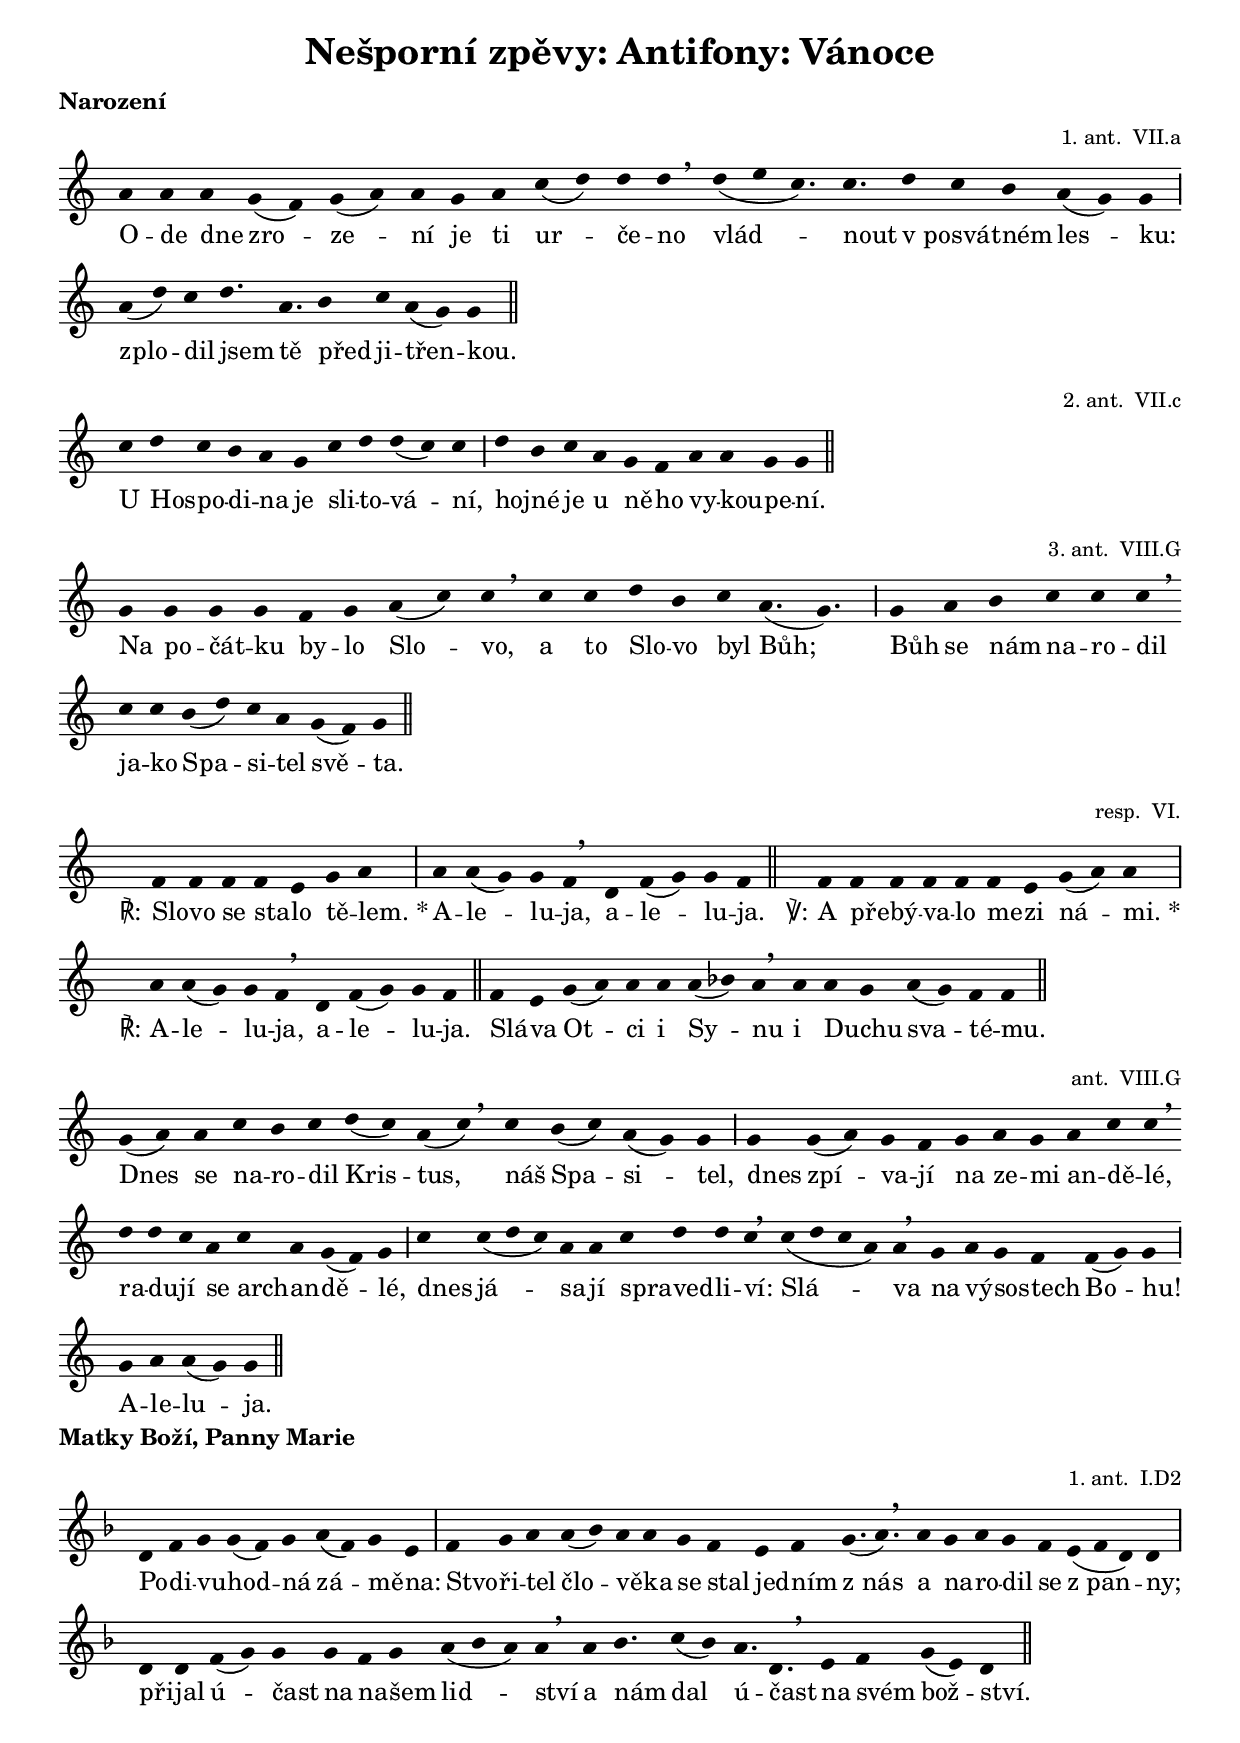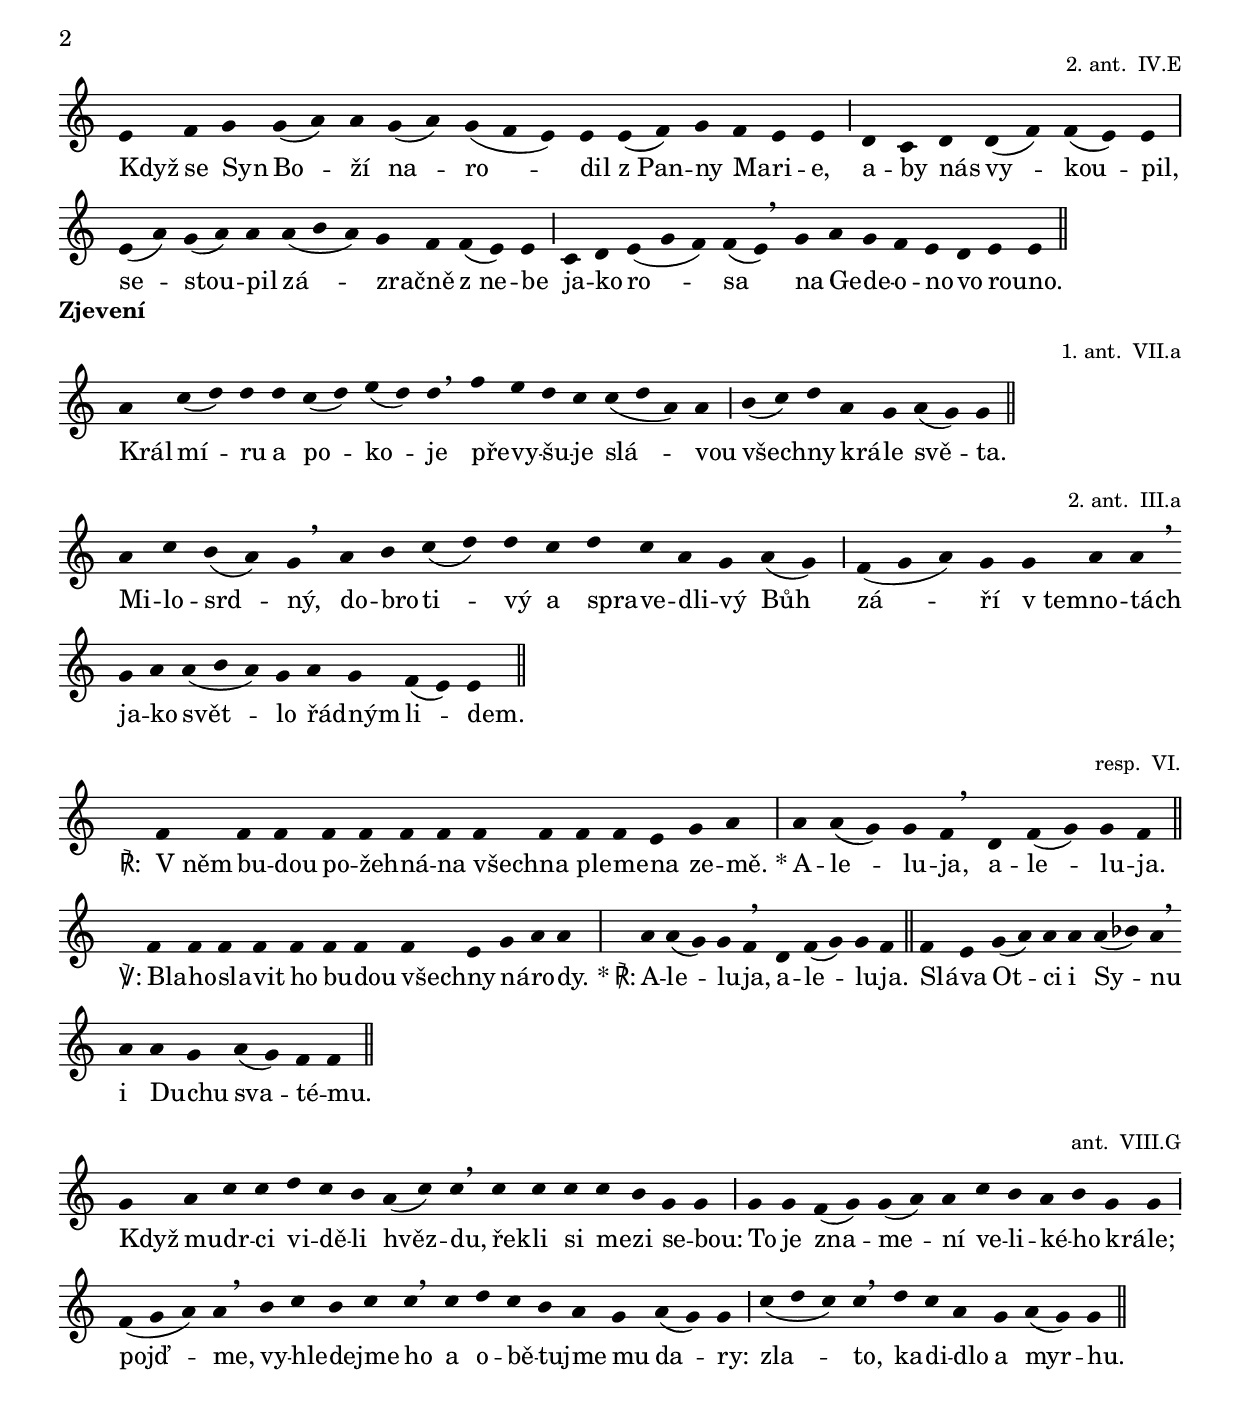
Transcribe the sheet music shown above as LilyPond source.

\version "2.15.37"

\header {
  title = "Nešporní zpěvy: Antifony: Vánoce"
}

\include "spolecne_nespory.ly"
\include "../../dilyresponsorii.ly"

\markup\bold{Narození}

% ZKOPIROVANA
\score {
  \relative c'' {
    \choralniRezim
    a4 a a g( f) g( a) a g a c( d) d d \barMin
    d4( e c4.) c d4 c b a( g) g \barMaior
    a( d) c d4. a b4 c a( g) g \barFinalis
  }
  \addlyrics {
    O -- de dne zro -- ze -- ní je ti ur -- če -- no vlád -- nout 
    v_po -- svát -- ném les -- ku:
    zplo -- dil jsem tě před ji -- třen -- kou.
  }
  \header {
    quid = "1. ant."
    modus = "VII"
    differentia = "a" 
    psalmus = ""
    id = "narozeni-ant1"
    piece = \markup {\sestavTitulek}
  }
}

\score {
  \relative c'' {
    \choralniRezim
    c4 d c b a g c d d( c) c \barMaior
    d b c a g f a a g g \barFinalis
  }
  \addlyrics {
    U Hos -- po -- di -- na je sli -- to -- vá -- ní,
    hoj -- né je u ně -- ho vy -- kou -- pe -- ní.
  }
  \header {
    quid = "2. ant."
    modus = "VII"
    differentia = "c" 
    psalmus = ""
    id = "narozeni-ant2"
    piece = \markup {\sestavTitulek}
  }
}

% ZKOPIROVANO
\score {
  \relative c'' {
    \choralniRezim
    g4 g g g f g a( c) c \barMin
    c c d b c a4.( g) \barMaior
    g4 a b c c c \barMin
    c c b( d) c a g( f) g \barFinalis
  }
  \addlyrics {
    Na po -- čát -- ku by -- lo Slo -- vo,
    a to Slo -- vo byl Bůh;
    Bůh se nám na -- ro -- dil 
    ja -- ko Spa -- si -- tel svě -- ta.
  }
  \header {
    quid = "3. ant."
    modus = "VIII"
    differentia = "G" 
    psalmus = ""
    id = "narozeni-ant3"
    piece = \markup {\sestavTitulek}
  }
}

% ZKOPIROVANO
\score {
  \relative c' {
    \choralniRezim
    
    % R
    \neviditelna f
    f4 f f f e g a \bar "|"
    \respVIalelujaResponsum \bar "||"
    % V
    \neviditelna f
    f4 f f f f f e g( a) a \bar "|"
    % R
    \neviditelna a
    \respVIalelujaResponsum \bar "||"
    % Slava
    \respVIalelujaDoxologie \bar "||"
  }
  \addlyrics {
    \Response Slo -- vo se sta -- lo tě -- lem._*
    \textRespAleluja
    \Verse A pře -- bý -- va -- lo me -- zi ná -- mi._*
    \Response \textRespAleluja
    \textRespDoxologie
  }
  \header {
    quid = "resp."
    modus = "VI"
    id = "narozeni-resp"
    piece = "responsorium - VI"
  }
}

\score {
  \relative c'' {
    \choralniRezim
    g4( a) a c b c d( c) a( c) \barMin
    c b( c) a( g) g \barMaior
    
    g g( a) g f g a g a c c \barMin d d c a c a g( f) g \barMaior
    
    c c( d c) a a c d d c \barMin
    c( d c a) a \barMin g a g f f( g) g \barMaior
    g a a( g) g \barFinalis
  }
  \addlyrics {
    Dnes se na -- ro -- dil Kris -- tus, náš Spa -- si -- tel,
    
    dnes zpí -- va -- jí na ze -- mi an -- dě -- lé,
    ra -- du -- jí se arch -- an -- dě -- lé,
    
    dnes já -- sa -- jí spra -- ved -- li -- ví:
    Slá -- va na vý -- sos -- tech Bo -- hu!
    
    A -- le -- lu -- ja.
  }
  \header {
    quid = "ant."
    modus = "VIII"
    differentia = "G" 
    psalmus = "Magnificat"
    id = "narozeni-antmag"
    piece = \markup {\sestavTitulek}
  }
}

%%% MATKY BOZI, PANNY MARIE
\markup\bold{Matky Boží, Panny Marie}

% Mirne upraven jen zacatek
\score {
  \relative c' {
    \choralniRezim
    \key f \major
    d4 f g g( f) g a( f) g e \barMax
    
    f g a a( bes) a a g f e f g4.( a) \barMin
    a4 g a g f e( f d) d \barMax
    
    d d f( g) g g f g a( bes a) a \barMin
    a bes4. c4( bes) a4. d, \barMin
    e4 f g( e) d \barFinalis
  }
  \addlyrics {
    Po -- di -- vu -- hod -- ná zá -- mě -- na:
    
    Stvo -- ři -- tel člo -- vě -- ka se stal jed -- ním z_nás
    a na -- ro -- dil se z_pan -- ny;
    
    při -- jal  ú -- čast na na -- šem lid -- ství
    a nám dal ú -- čast
    na svém bož -- ství.
  }
  \header {
    quid = "1. ant."
    modus = "I"
    differentia = "D2" 
    psalmus = ""
    id = "mb-ant1"
    piece = \markup {\sestavTitulek}
  }
}

\score {
  \relative c' {
    \choralniRezim
    e4 f g g( a) a 
    g( a) g( f e) e e( f) g f e e \barMaior
    d c d d( f) f( e) e \barMax
    
    e( a) g( a) a a( b a) g f f( e) e \barMaior
    c d e( g f) f( e) \barMin 
    g a g f e d e e \barFinalis
  }
  \addlyrics {
    Když se Syn Bo -- ží
    na -- ro -- dil z_Pan -- ny Ma -- ri -- e,
    a -- by nás vy -- kou -- pil,
    
    se -- stou -- pil zá -- zrač -- ně z_ne -- be
    ja -- ko ro -- sa
    na Ge -- de -- o -- no -- vo rou -- no.
  }
  \header {
    quid = "2. ant."
    modus = "IV"
    differentia = "E" 
    psalmus = ""
    id = "mb-ant2"
    piece = \markup {\sestavTitulek}
  }
}
  
\score {
  \relative c' {
    \choralniRezim
    
  }
  \addlyrics {
    Bla -- ho -- sla -- ve -- ný ži -- vot,
    kte -- rý tě no -- sil, Kris -- te,
    
    a bla -- ho -- sla -- ve -- né pr -- sy,
    kte -- ré ko -- ji -- ly te -- be,
    Pá -- na a Spa -- si -- te -- le svě -- ta.
    
    A -- le -- lu -- ja.
  }
  \header {
    quid = "ant."
    modus = "II"
    differentia = "D" 
    psalmus = "Magnificat"
    id = "mb-antmag"
    piece = \markup {\sestavTitulek}
  }
}

%%% ZJEVENI PANE
\markup\bold{Zjevení}

\score {
  \relative c'' {
    \choralniRezim
    a4 c( d) d d c( d) e( d) d \barMin f e d c c( d a) a \barMaior
    b( c) d a g a( g) g \barFinalis
  }
  \addlyrics {
    Král mí -- ru a po -- ko -- je pře -- vy -- šu -- je slá -- vou
    všech -- ny krá -- le svě -- ta.
  }
  \header {
    quid = "1. ant."
    modus = "VII"
    differentia = "a" 
    psalmus = "Žalm 110"
    id = "zjeveni-ant1"
    piece = \markup {\sestavTitulek}
  }
}

\score {
  \relative c'' {
    \choralniRezim
    a4 c b( a) g \barMin a b c( d) d c d c a g a( g) \barMaior
    f( g a) g g a a \barMin g a a( b a) g a g f( e) e \barFinalis
  }
  \addlyrics {
    Mi -- lo -- srd -- ný,
    do -- bro -- ti -- vý
    a spra -- ve -- dli -- vý Bůh
    zá -- ří v_tem -- no -- tách
    ja -- ko svět -- lo řád -- ným li -- dem.
  }
  \header {
    quid = "2. ant."
    modus = "III"
    differentia = "a" 
    psalmus = "Žalm 112"
    id = "zjeveni-ant2"
    piece = \markup {\sestavTitulek}
  }
}

% ZKOPIROVANE
\score {
  \relative c' {
    \choralniRezim
    
    % R
    \neviditelna f
    f4 f f f f f f f f f f e g a \bar "|"
    \respVIalelujaResponsum \bar "||"
    % V
    \neviditelna
    f4 f f f f f f f f e g a a \bar "|"
    % R
    \neviditelna a
    \respVIalelujaResponsum \bar "||"
    % Slava
    \respVIalelujaDoxologie \bar "||"
  }
  \addlyrics {
    \Response V_něm bu -- dou po -- žeh -- ná -- na 
    všech -- na ple -- me -- na ze -- mě._*
    \textRespAleluja
    \Verse Bla -- ho -- sla -- vit ho bu -- dou všech -- ny ná -- ro -- dy._*
    \Response \textRespAleluja
    \textRespDoxologie
  }
  \header {
    quid = "resp."
    id = "zjeveni-resp"
    modus = "VI"
    piece = "responsorium - VI"
  }
}

\score {
  \relative c'' {
    \choralniRezim
    g4 a c c d c b a( c) c \barMin
    c c c c b g g \barMaior
    
    g g f( g) g( a) a c b a b g g \barMaior
    f( g a) a \barMin
    b c b c c \barMin
    c d c b a g a( g) g \barMaior
    
    c( d c) c \barMin d c a g a( g) g \barFinalis
  }
  \addlyrics {
    Když mu -- dr -- ci vi -- dě -- li hvěz -- du,
    řek -- li si me -- zi se -- bou:
    To je zna -- me -- ní ve -- li -- ké -- ho krá -- le;
    pojď -- me,
    vy -- hle -- dej -- me ho
    a o -- bě -- tuj -- me mu da -- ry:
    zla -- to,
    ka -- di -- dlo a myr -- hu.
  }
  \header {
    quid = "ant."
    modus = "VIII"
    differentia = "G" 
    psalmus = "Magnificat"
    id = "zjeveni-antmag"
    piece = \markup {\sestavTitulek}
  }
}